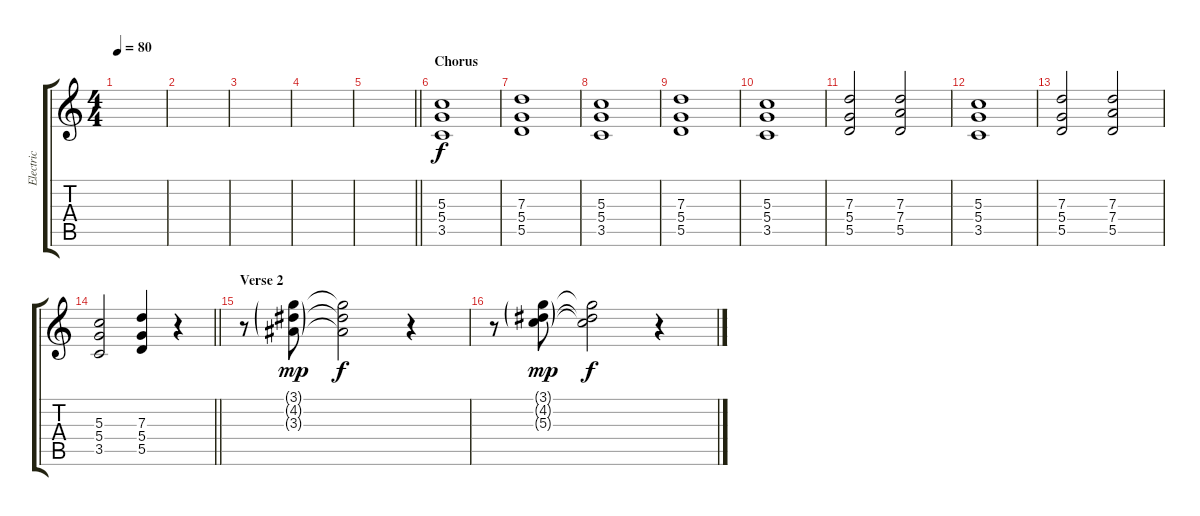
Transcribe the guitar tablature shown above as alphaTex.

\track ("Electric" "Electric") {instrument overdrivenguitar}
\staff {score tabs}
\tuning (E4 B3 G3 D3 A2 E2) {hide}
\ts (4 4)
\tempo 80
\clef g2
\ks c
|
|
|
|
\barLineRight lightlight
|
\section ("" "Chorus")
(5.3 5.4 3.5).1 |
(7.3 5.4 5.5).1 |
(5.3 5.4 3.5).1 |
(7.3 5.4 5.5).1 |
(5.3 5.4 3.5).1 |
(7.3 5.4 5.5).2 (7.3 7.4 5.5).2 |
(5.3 5.4 3.5).1 |
(7.3 5.4 5.5).2 (7.3 7.4 5.5).2 |
\barLineRight lightlight
(5.3 5.4 3.5).2 (7.3 5.4 5.5).4 r.4 |
\section ("" "Verse 2")
r.8 (3.1{g} 4.2{g} 3.3{g}).8{dy mp} (3.1{t} 4.2{t} 3.3{t}).2{dy f} r.4 |
r.8 (3.1{g} 4.2{g} 5.3{g}).8{dy mp} (3.1{t} 4.2{t} 5.3{t}).2{dy f} r.4
